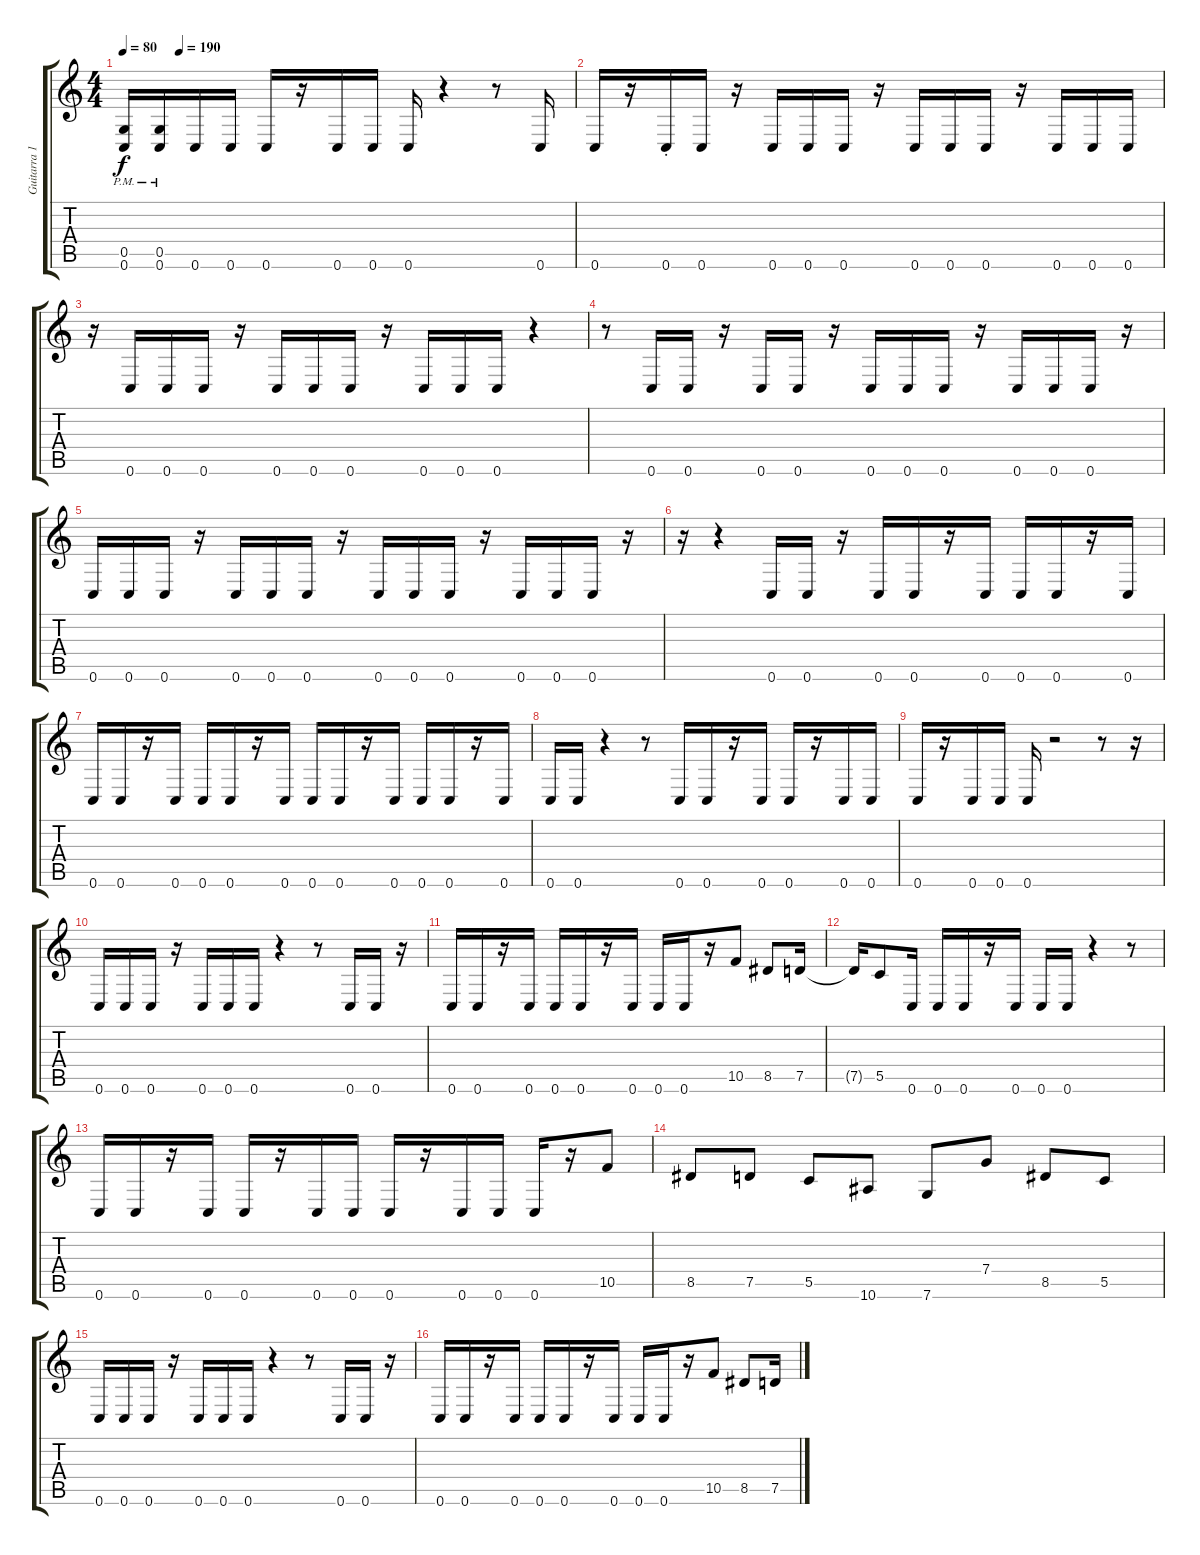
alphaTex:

\track ("Guitarra 1" "Guitarra 1") {instrument distortionguitar}
\staff {score tabs}
\tuning (D4 A3 F3 C3 G2 C2) {hide}
\ts (4 4)
\tempo 80
\tempo (190 0.125)
\clef g2
\ks c
(0.5{pm} 0.6{pm}).16{dy f} (0.5{pm} 0.6{pm}).16 0.6.16 0.6.16 0.6.16 r.16 0.6.16 0.6.16 0.6.16 r.4 r.8 0.6.16 |
0.6.16 r.16 0.6{st}.16 0.6.16 r.16 0.6.16 0.6.16 0.6.16 r.16 0.6.16 0.6.16 0.6.16 r.16 0.6.16 0.6.16 0.6.16 |
r.16 0.6.16 0.6.16 0.6.16 r.16 0.6.16 0.6.16 0.6.16 r.16 0.6.16 0.6.16 0.6.16 r.4 |
r.8 0.6.16 0.6.16 r.16 0.6.16 0.6.16 r.16 0.6.16 0.6.16 0.6.16 r.16 0.6.16 0.6.16 0.6.16 r.16 |
0.6.16 0.6.16 0.6.16 r.16 0.6.16 0.6.16 0.6.16 r.16 0.6.16 0.6.16 0.6.16 r.16 0.6.16 0.6.16 0.6.16 r.16 |
r.16 r.4 0.6.16 0.6.16 r.16 0.6.16 0.6.16 r.16 0.6.16 0.6.16 0.6.16 r.16 0.6.16 |
0.6.16 0.6.16 r.16 0.6.16 0.6.16 0.6.16 r.16 0.6.16 0.6.16 0.6.16 r.16 0.6.16 0.6.16 0.6.16 r.16 0.6.16 |
0.6.16 0.6.16 r.4 r.8 0.6.16 0.6.16 r.16 0.6.16 0.6.16 r.16 0.6.16 0.6.16 |
0.6.16 r.16 0.6.16 0.6.16 0.6.16 r.2 r.8 r.16 |
0.6.16 0.6.16 0.6.16 r.16 0.6.16 0.6.16 0.6.16 r.4 r.8 0.6.16 0.6.16 r.16 |
0.6.16 0.6.16 r.16 0.6.16 0.6.16 0.6.16 r.16 0.6.16 0.6.16 0.6.16 r.16 10.5.8 8.5.8 7.5.16 |
7.5{t}.16 5.5.8 0.6.16 0.6.16 0.6.16 r.16 0.6.16 0.6.16 0.6.16 r.4 r.8 |
0.6.16 0.6.16 r.16 0.6.16 0.6.16 r.16 0.6.16 0.6.16 0.6.16 r.16 0.6.16 0.6.16 0.6.16 r.16 10.5.8 |
8.5.8 7.5.8 5.5.8 10.6.8 7.6.8 7.4.8 8.5.8 5.5.8 |
0.6.16 0.6.16 0.6.16 r.16 0.6.16 0.6.16 0.6.16 r.4 r.8 0.6.16 0.6.16 r.16 |
0.6.16 0.6.16 r.16 0.6.16 0.6.16 0.6.16 r.16 0.6.16 0.6.16 0.6.16 r.16 10.5.8 8.5.8 7.5.16
